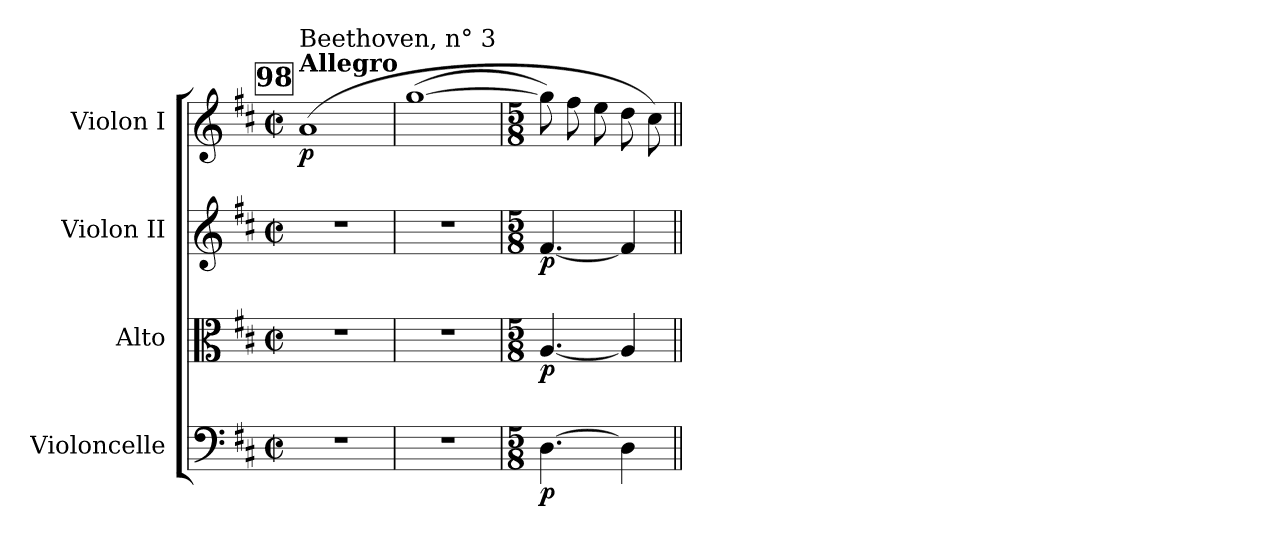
**kern	**dynam	**kern	**dynam	**kern	**dynam	**kern	**dynam
*part4	*part4	*part3	*part3	*part2	*part2	*part1	*part1
*staff4	*staff4	*staff3	*staff3	*staff2	*staff2	*staff1	*staff1
*I"Violoncelle	*	*I"Alto	*	*I"Violon II	*	*I"Violon I	*
*I'Vc.	*	*I'Alt.	*	*I'Vln. II	*	*I'Vln. I	*
!!LO:LB:g=z
*clefF4	*	*clefC3	*	*clefG2	*	*clefG2	*
*k[f#c#]	*	*k[f#c#]	*	*k[f#c#]	*	*k[f#c#]	*
*D:	*	*D:	*	*D:	*	*D:	*
*M2/2	*	*M2/2	*	*M2/2	*	*M2/2	*
*met(c|)	*	*met(c|)	*	*met(c|)	*	*met(c|)	*
!!LO:REH:place=s1:a:t=98
=195	=195	=195	=195	=195	=195	=195	=195
!	!	!	!	!	!	!LO:TX:a:B:t=Allegro	!
!	!	!	!	!	!	!LO:TX:a:t=Beethoven, n° 3	!
!	!	!	!	!	!	!	!LO:DY:b
1r	.	1r	.	1r	.	(1a	p
=196	=196	=196	=196	=196	=196	=196	=196
1r	.	1r	.	1r	.	([1gg	.
=197	=197	=197	=197	=197	=197	=197	=197
*M5/8	*	*M5/8	*	*M5/8	*	*M5/8	*
!	!LO:DY:b	!	!LO:DY:b	!	!LO:DY:b	!	!
[>4.D\	p	[<4.A/	p	[<4.f#/	p	8gg\])	.
.	.	.	.	.	.	8ff#\	.
.	.	.	.	.	.	8ee\	.
4D\]	.	4A/]	.	4f#/]	.	8dd\	.
.	.	.	.	.	.	8cc#\)	.
=||	=||	=||	=||	=||	=||	=||	=||
*-	*-	*-	*-	*-	*-	*-	*-
